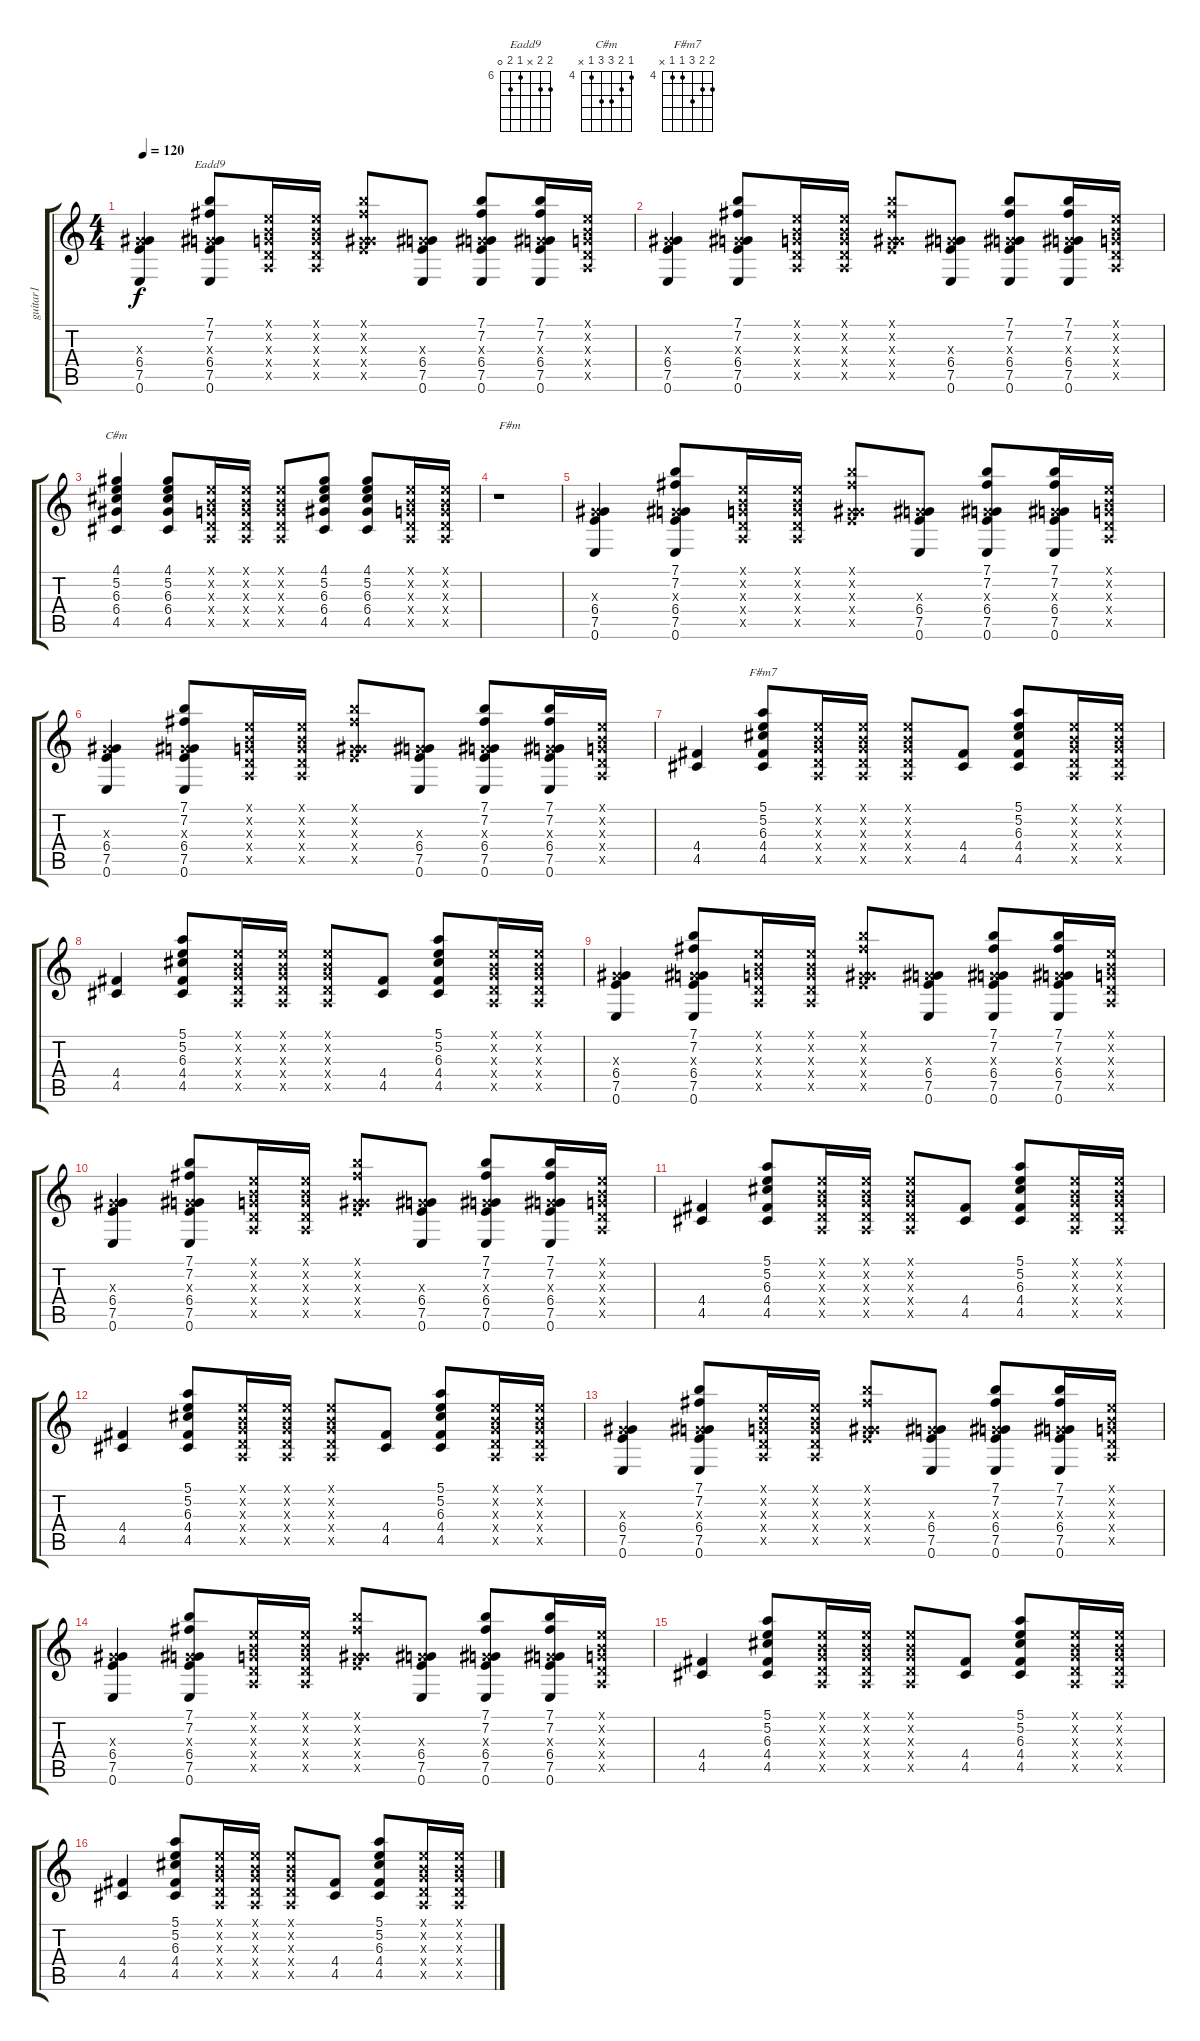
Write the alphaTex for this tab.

\track ("guitar1" "guitar1") {instrument acousticguitarsteel}
\staff {score tabs}
\tuning (E4 B3 G3 D3 A2 E2) {hide}
\chord ("Eadd9" 7 7 x 6 7 0) {firstfret 6}
\chord ("C#m" 4 5 6 6 4 x) {firstfret 4}
\chord ("F#m7" 5 5 6 4 4 x) {firstfret 4}
\ts (4 4)
\tempo 120
\clef g2
\ks c
(0.3{x} 6.4 7.5 0.6).4{dy f} (7.1 7.2 0.3{x} 6.4 7.5 0.6).8{ch "Eadd9"} (0.1{x} 0.2{x} 0.3{x} 0.4{x} 0.5{x}).16 (0.1{x} 0.2{x} 0.3{x} 0.4{x} 0.5{x}).16 (7.1{x} 7.2{x} 0.3{x} 6.4{x} 7.5{x}).8 (0.3{x} 6.4 7.5 0.6).8 (7.1 7.2 0.3{x} 6.4 7.5 0.6).8 (7.1 7.2 0.3{x} 6.4 7.5 0.6).16 (0.1{x} 0.2{x} 0.3{x} 0.4{x} 0.5{x}).16 |
(0.3{x} 6.4 7.5 0.6).4 (7.1 7.2 0.3{x} 6.4 7.5 0.6).8 (0.1{x} 0.2{x} 0.3{x} 0.4{x} 0.5{x}).16 (0.1{x} 0.2{x} 0.3{x} 0.4{x} 0.5{x}).16 (7.1{x} 7.2{x} 0.3{x} 6.4{x} 7.5{x}).8 (0.3{x} 6.4 7.5 0.6).8 (7.1 7.2 0.3{x} 6.4 7.5 0.6).8 (7.1 7.2 0.3{x} 6.4 7.5 0.6).16 (0.1{x} 0.2{x} 0.3{x} 0.4{x} 0.5{x}).16 |
(4.1 5.2 6.3 6.4 4.5).4{ch "C#m"} (4.1 5.2 6.3 6.4 4.5).8 (0.1{x} 0.2{x} 0.3{x} 0.4{x} 0.5{x}).16 (0.1{x} 0.2{x} 0.3{x} 0.4{x} 0.5{x}).16 (0.1{x} 0.2{x} 0.3{x} 0.4{x} 0.5{x}).8 (4.1 5.2 6.3 6.4 4.5).8 (4.1 5.2 6.3 6.4 4.5).8 (0.1{x} 0.2{x} 0.3{x} 0.4{x} 0.5{x}).16 (0.1{x} 0.2{x} 0.3{x} 0.4{x} 0.5{x}).16 |
r.1{txt "F#m"} |
(0.3{x} 6.4 7.5 0.6).4 (7.1 7.2 0.3{x} 6.4 7.5 0.6).8 (0.1{x} 0.2{x} 0.3{x} 0.4{x} 0.5{x}).16 (0.1{x} 0.2{x} 0.3{x} 0.4{x} 0.5{x}).16 (7.1{x} 7.2{x} 0.3{x} 6.4{x} 7.5{x}).8 (0.3{x} 6.4 7.5 0.6).8 (7.1 7.2 0.3{x} 6.4 7.5 0.6).8 (7.1 7.2 0.3{x} 6.4 7.5 0.6).16 (0.1{x} 0.2{x} 0.3{x} 0.4{x} 0.5{x}).16 |
(0.3{x} 6.4 7.5 0.6).4 (7.1 7.2 0.3{x} 6.4 7.5 0.6).8 (0.1{x} 0.2{x} 0.3{x} 0.4{x} 0.5{x}).16 (0.1{x} 0.2{x} 0.3{x} 0.4{x} 0.5{x}).16 (7.1{x} 7.2{x} 0.3{x} 6.4{x} 7.5{x}).8 (0.3{x} 6.4 7.5 0.6).8 (7.1 7.2 0.3{x} 6.4 7.5 0.6).8 (7.1 7.2 0.3{x} 6.4 7.5 0.6).16 (0.1{x} 0.2{x} 0.3{x} 0.4{x} 0.5{x}).16 |
(4.4 4.5).4 (5.1 5.2 6.3 4.4 4.5).8{ch "F#m7"} (0.1{x} 0.2{x} 0.3{x} 0.4{x} 0.5{x}).16 (0.1{x} 0.2{x} 0.3{x} 0.4{x} 0.5{x}).16 (0.1{x} 0.2{x} 0.3{x} 0.4{x} 0.5{x}).8 (4.4 4.5).8 (5.1 5.2 6.3 4.4 4.5).8 (0.1{x} 0.2{x} 0.3{x} 0.4{x} 0.5{x}).16 (0.1{x} 0.2{x} 0.3{x} 0.4{x} 0.5{x}).16 |
(4.4 4.5).4 (5.1 5.2 6.3 4.4 4.5).8 (0.1{x} 0.2{x} 0.3{x} 0.4{x} 0.5{x}).16 (0.1{x} 0.2{x} 0.3{x} 0.4{x} 0.5{x}).16 (0.1{x} 0.2{x} 0.3{x} 0.4{x} 0.5{x}).8 (4.4 4.5).8 (5.1 5.2 6.3 4.4 4.5).8 (0.1{x} 0.2{x} 0.3{x} 0.4{x} 0.5{x}).16 (0.1{x} 0.2{x} 0.3{x} 0.4{x} 0.5{x}).16 |
(0.3{x} 6.4 7.5 0.6).4 (7.1 7.2 0.3{x} 6.4 7.5 0.6).8 (0.1{x} 0.2{x} 0.3{x} 0.4{x} 0.5{x}).16 (0.1{x} 0.2{x} 0.3{x} 0.4{x} 0.5{x}).16 (7.1{x} 7.2{x} 0.3{x} 6.4{x} 7.5{x}).8 (0.3{x} 6.4 7.5 0.6).8 (7.1 7.2 0.3{x} 6.4 7.5 0.6).8 (7.1 7.2 0.3{x} 6.4 7.5 0.6).16 (0.1{x} 0.2{x} 0.3{x} 0.4{x} 0.5{x}).16 |
(0.3{x} 6.4 7.5 0.6).4 (7.1 7.2 0.3{x} 6.4 7.5 0.6).8 (0.1{x} 0.2{x} 0.3{x} 0.4{x} 0.5{x}).16 (0.1{x} 0.2{x} 0.3{x} 0.4{x} 0.5{x}).16 (7.1{x} 7.2{x} 0.3{x} 6.4{x} 7.5{x}).8 (0.3{x} 6.4 7.5 0.6).8 (7.1 7.2 0.3{x} 6.4 7.5 0.6).8 (7.1 7.2 0.3{x} 6.4 7.5 0.6).16 (0.1{x} 0.2{x} 0.3{x} 0.4{x} 0.5{x}).16 |
(4.4 4.5).4 (5.1 5.2 6.3 4.4 4.5).8 (0.1{x} 0.2{x} 0.3{x} 0.4{x} 0.5{x}).16 (0.1{x} 0.2{x} 0.3{x} 0.4{x} 0.5{x}).16 (0.1{x} 0.2{x} 0.3{x} 0.4{x} 0.5{x}).8 (4.4 4.5).8 (5.1 5.2 6.3 4.4 4.5).8 (0.1{x} 0.2{x} 0.3{x} 0.4{x} 0.5{x}).16 (0.1{x} 0.2{x} 0.3{x} 0.4{x} 0.5{x}).16 |
(4.4 4.5).4 (5.1 5.2 6.3 4.4 4.5).8 (0.1{x} 0.2{x} 0.3{x} 0.4{x} 0.5{x}).16 (0.1{x} 0.2{x} 0.3{x} 0.4{x} 0.5{x}).16 (0.1{x} 0.2{x} 0.3{x} 0.4{x} 0.5{x}).8 (4.4 4.5).8 (5.1 5.2 6.3 4.4 4.5).8 (0.1{x} 0.2{x} 0.3{x} 0.4{x} 0.5{x}).16 (0.1{x} 0.2{x} 0.3{x} 0.4{x} 0.5{x}).16 |
(0.3{x} 6.4 7.5 0.6).4 (7.1 7.2 0.3{x} 6.4 7.5 0.6).8 (0.1{x} 0.2{x} 0.3{x} 0.4{x} 0.5{x}).16 (0.1{x} 0.2{x} 0.3{x} 0.4{x} 0.5{x}).16 (7.1{x} 7.2{x} 0.3{x} 6.4{x} 7.5{x}).8 (0.3{x} 6.4 7.5 0.6).8 (7.1 7.2 0.3{x} 6.4 7.5 0.6).8 (7.1 7.2 0.3{x} 6.4 7.5 0.6).16 (0.1{x} 0.2{x} 0.3{x} 0.4{x} 0.5{x}).16 |
(0.3{x} 6.4 7.5 0.6).4 (7.1 7.2 0.3{x} 6.4 7.5 0.6).8 (0.1{x} 0.2{x} 0.3{x} 0.4{x} 0.5{x}).16 (0.1{x} 0.2{x} 0.3{x} 0.4{x} 0.5{x}).16 (7.1{x} 7.2{x} 0.3{x} 6.4{x} 7.5{x}).8 (0.3{x} 6.4 7.5 0.6).8 (7.1 7.2 0.3{x} 6.4 7.5 0.6).8 (7.1 7.2 0.3{x} 6.4 7.5 0.6).16 (0.1{x} 0.2{x} 0.3{x} 0.4{x} 0.5{x}).16 |
(4.4 4.5).4 (5.1 5.2 6.3 4.4 4.5).8 (0.1{x} 0.2{x} 0.3{x} 0.4{x} 0.5{x}).16 (0.1{x} 0.2{x} 0.3{x} 0.4{x} 0.5{x}).16 (0.1{x} 0.2{x} 0.3{x} 0.4{x} 0.5{x}).8 (4.4 4.5).8 (5.1 5.2 6.3 4.4 4.5).8 (0.1{x} 0.2{x} 0.3{x} 0.4{x} 0.5{x}).16 (0.1{x} 0.2{x} 0.3{x} 0.4{x} 0.5{x}).16 |
(4.4 4.5).4 (5.1 5.2 6.3 4.4 4.5).8 (0.1{x} 0.2{x} 0.3{x} 0.4{x} 0.5{x}).16 (0.1{x} 0.2{x} 0.3{x} 0.4{x} 0.5{x}).16 (0.1{x} 0.2{x} 0.3{x} 0.4{x} 0.5{x}).8 (4.4 4.5).8 (5.1 5.2 6.3 4.4 4.5).8 (0.1{x} 0.2{x} 0.3{x} 0.4{x} 0.5{x}).16 (0.1{x} 0.2{x} 0.3{x} 0.4{x} 0.5{x}).16
